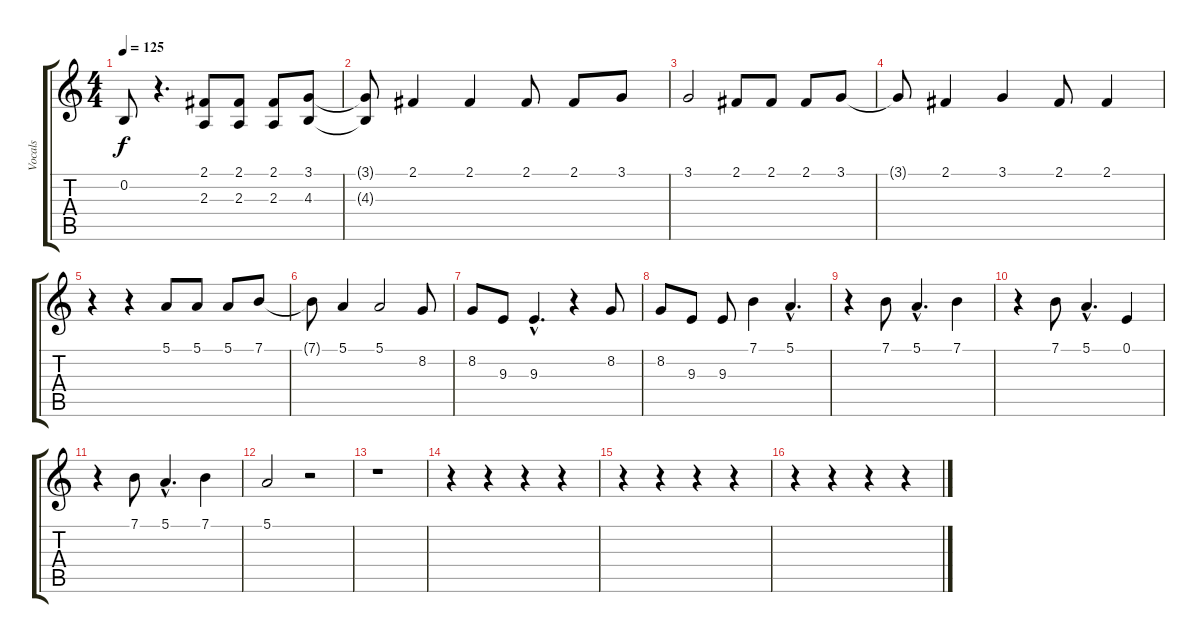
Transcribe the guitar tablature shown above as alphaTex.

\track ("Vocals" "Vocals") {instrument lead6voice}
\staff {score tabs}
\tuning (E4 B3 G3 D3 A2 E2) {hide}
\ts (4 4)
\tempo 125
\clef g2
\ks c
0.2.8{dy f} r.4{d} (2.1 2.3).8 (2.1 2.3).8 (2.1 2.3).8 (3.1 4.3).8 |
(3.1{t} 4.3{t}).8 2.1.4 2.1.4 2.1.8 2.1.8 3.1.8 |
3.1.2 2.1.8 2.1.8 2.1.8 3.1.8 |
3.1{t}.8 2.1.4 3.1.4 2.1.8 2.1.4 |
r.4 r.4 5.1.8 5.1.8 5.1.8 7.1.8 |
7.1{t}.8 5.1.4 5.1.2 8.2.8 |
8.2.8 9.3.8 9.3{hac}.4{d} r.4 8.2.8 |
8.2.8 9.3.8 9.3.8 7.1.4 5.1{hac}.4{d} |
r.4 7.1.8 5.1{hac}.4{d} 7.1.4 |
r.4 7.1.8 5.1{hac}.4{d} 0.1.4 |
r.4 7.1.8 5.1{hac}.4{d} 7.1.4 |
5.1.2 r.2 |
r.1 |
r.4 r.4 r.4 r.4 |
r.4 r.4 r.4 r.4 |
r.4 r.4 r.4 r.4
